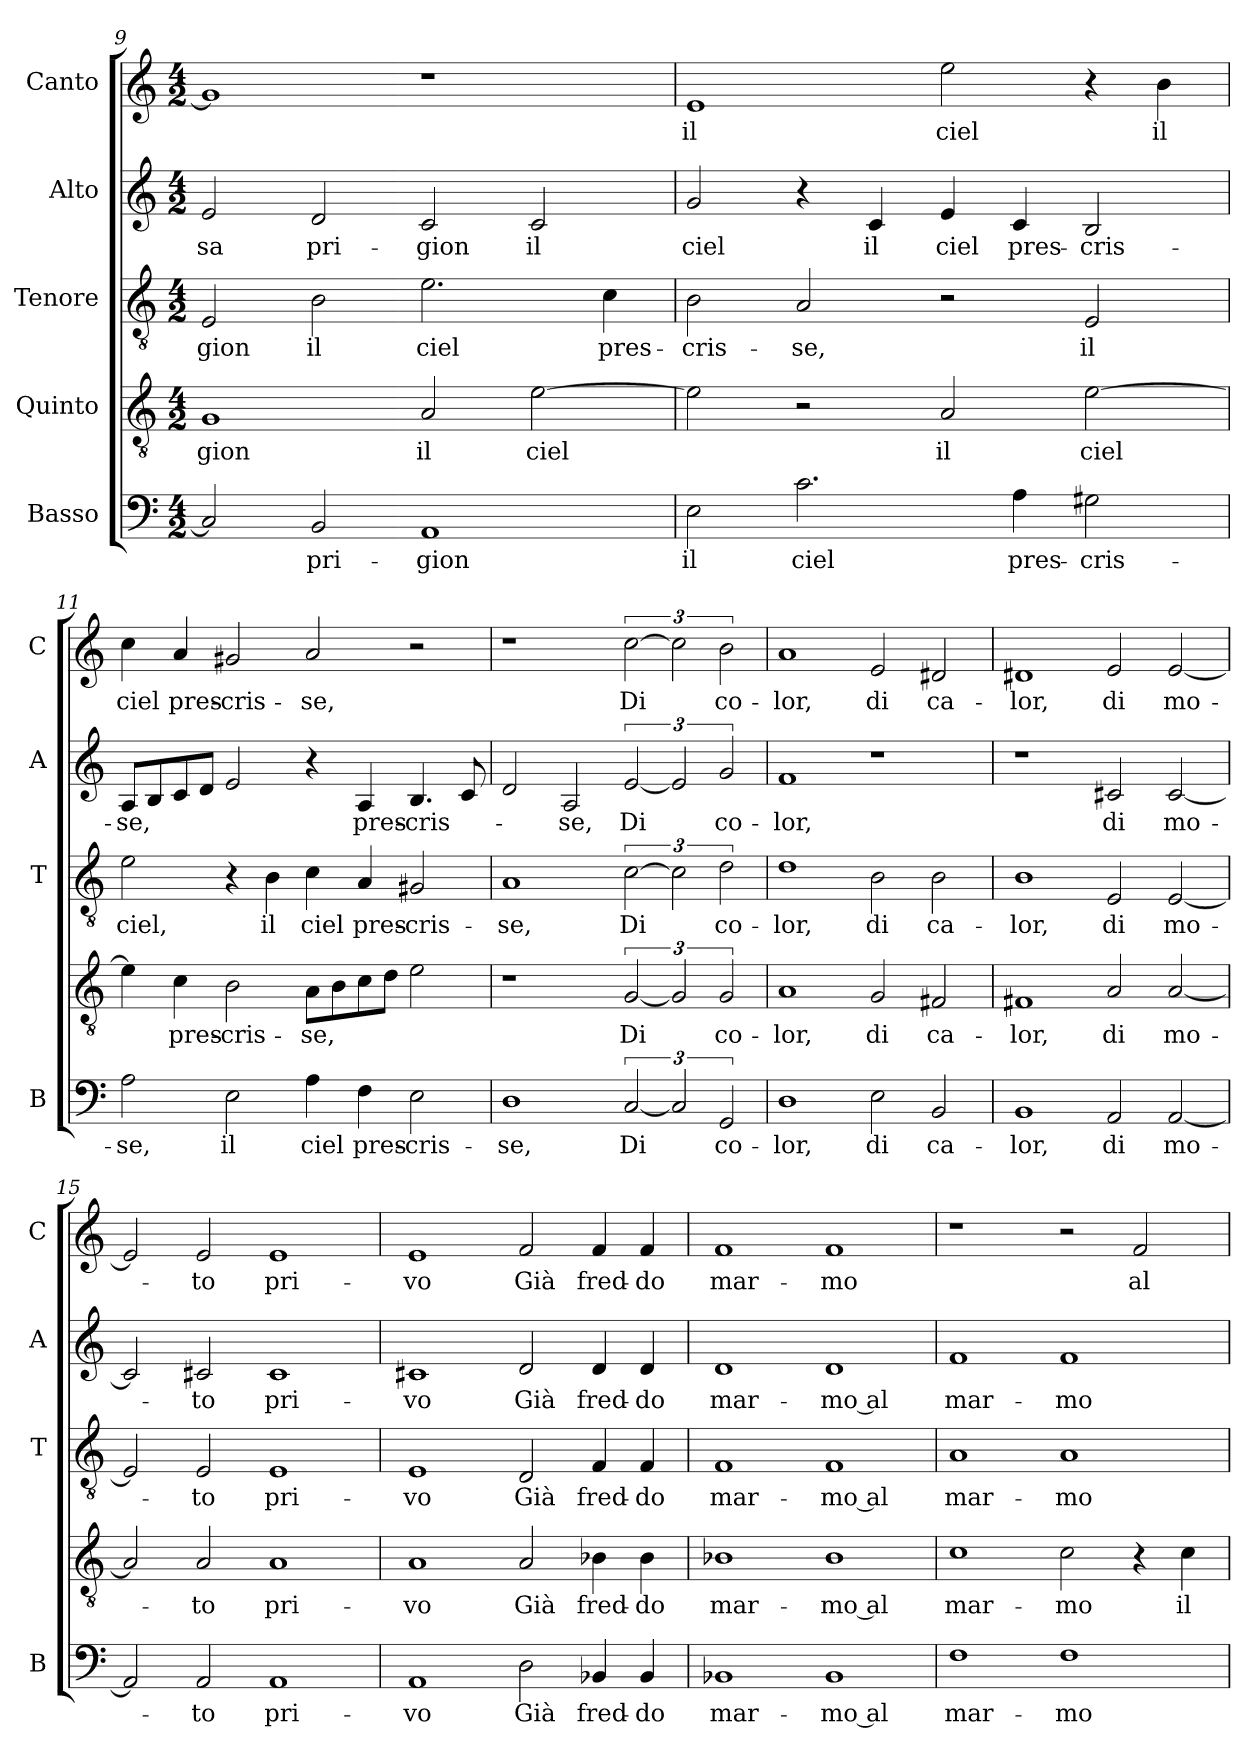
**kern	**text	**kern	**text	**kern	**text	**kern	**text	**kern	**text
*part5	*part5	*part4	*part4	*part3	*part3	*part2	*part2	*part1	*part1
*staff5	*staff5	*staff4	*staff4	*staff3	*staff3	*staff2	*staff2	*staff1	*staff1
*I"Basso	*	*I"Quinto	*	*I"Tenore	*	*I"Alto	*	*I"Canto	*
*I'B	*	*	*	*I'T	*	*I'A	*	*I'C	*
*clefF4	*	*clefGv2	*	*clefGv2	*	*clefG2	*	*clefG2	*
*k[]	*	*k[]	*	*k[]	*	*k[]	*	*k[]	*
*C:	*	*C:	*	*C:	*	*C:	*	*C:	*
*M4/2	*	*M4/2	*	*M4/2	*	*M4/2	*	*M4/2	*
=9	=9	=9	=9	=9	=9	=9	=9	=9	=9
!	!	!	!LO:LY:b	!	!LO:LY:b	!	!LO:LY:b	!	!
2C/]	.	1G	-gion	2E/	-gion	2e/	-sa	1g]	.
!	!LO:LY:b	!	!	!	!LO:LY:b	!	!LO:LY:b	!	!
2BB/	pri-	.	.	2B\	il	2d/	pri-	.	.
!	!LO:LY:b	!	!LO:LY:b	!	!LO:LY:b	!	!LO:LY:b	!	!
1AA	-gion	2A/	il	2.e\	ciel	2c/	-gion	1r	.
!	!	!	!LO:LY:b	!	!	!	!LO:LY:b	!	!
.	.	[2e\	ciel	.	.	2c/	il	.	.
!	!	!	!	!	!LO:LY:b	!	!	!	!
.	.	.	.	4c\	pres-	.	.	.	.
=10	=10	=10	=10	=10	=10	=10	=10	=10	=10
!	!LO:LY:b	!	!	!	!LO:LY:b	!	!LO:LY:b	!	!LO:LY:b
2E\	il	2e\]	.	2B\	-cris-	2g/	ciel	1e	il
!	!LO:LY:b	!	!	!	!LO:LY:b	!	!	!	!
2.c\	ciel	2r	.	2A/	-se,	4r	.	.	.
!	!	!	!	!	!	!	!LO:LY:b	!	!
.	.	.	.	.	.	4c/	il	.	.
!	!	!	!LO:LY:b	!	!	!	!LO:LY:b	!	!LO:LY:b
.	.	2A/	il	2r	.	4e/	ciel	2ee\	ciel
!	!LO:LY:b	!	!	!	!	!	!LO:LY:b	!	!
4A\	pres-	.	.	.	.	4c/	pres-	.	.
!	!LO:LY:b	!	!LO:LY:b	!	!LO:LY:b	!	!LO:LY:b	!	!
2G#X\	-cris-	[2e\	ciel	2E/	il	2B/	-cris-	4r	.
!	!	!	!	!	!	!	!	!	!LO:LY:b
.	.	.	.	.	.	.	.	4b\	il
!!LO:PB:g=z
=11	=11	=11	=11	=11	=11	=11	=11	=11	=11
!	!LO:LY:b	!	!	!	!LO:LY:b	!	!LO:LY:b	!	!LO:LY:b
2A\	-se,	4e\]	.	2e\	ciel,	8A/L	-se,	4cc\	ciel
.	.	.	.	.	.	8B/	.	.	.
!	!	!	!LO:LY:b	!	!	!	!	!	!LO:LY:b
.	.	4c\	pres-	.	.	8c/	.	4a/	pres-
.	.	.	.	.	.	8d/J	.	.	.
!	!LO:LY:b	!	!LO:LY:b	!	!	!	!	!	!LO:LY:b
2E\	il	2B\	-cris-	4r	.	2e/	.	2g#X/	-cris-
!	!	!	!	!	!LO:LY:b	!	!	!	!
.	.	.	.	4B\	il	.	.	.	.
!	!LO:LY:b	!	!LO:LY:b	!	!LO:LY:b	!	!	!	!LO:LY:b
4A\	ciel	8A\L	-se,	4c\	ciel	4r	.	2a/	-se,
.	.	8B\	.	.	.	.	.	.	.
!	!LO:LY:b	!	!	!	!LO:LY:b	!	!LO:LY:b	!	!
4F\	pres-	8c\	.	4A/	pres-	4A/	pres-	.	.
.	.	8d\J	.	.	.	.	.	.	.
!	!LO:LY:b	!	!	!	!LO:LY:b	!	!LO:LY:b	!	!
2E\	-cris-	2e\	.	2G#X/	-cris-	4.B/	-cris-	2r	.
.	.	.	.	.	.	8c/	.	.	.
=12	=12	=12	=12	=12	=12	=12	=12	=12	=12
!	!LO:LY:b	!	!	!	!LO:LY:b	!	!	!	!
1D	-se,	1r	.	1A	-se,	2d/	.	1r	.
!	!	!	!	!	!	!	!LO:LY:b	!	!
.	.	.	.	.	.	2A/	-se,	.	.
!	!LO:LY:b	!	!LO:LY:b	!	!LO:LY:b	!	!LO:LY:b	!	!LO:LY:b
[3C/	Di	[3G/	Di	[3c\	Di	[3e/	Di	[3cc\	Di
3C/]	.	3G/]	.	3c\]	.	3e/]	.	3cc\]	.
!	!LO:LY:b	!	!LO:LY:b	!	!LO:LY:b	!	!LO:LY:b	!	!LO:LY:b
3GG/	co-	3G/	co-	3d\	co-	3g/	co-	3b\	co-
=13	=13	=13	=13	=13	=13	=13	=13	=13	=13
!	!LO:LY:b	!	!LO:LY:b	!	!LO:LY:b	!	!LO:LY:b	!	!LO:LY:b
1D	-lor,	1A	-lor,	1d	-lor,	1f	-lor,	1a	-lor,
!	!LO:LY:b	!	!LO:LY:b	!	!LO:LY:b	!	!	!	!LO:LY:b
2E\	di	2G/	di	2B\	di	1r	.	2e/	di
!	!LO:LY:b	!	!LO:LY:b	!	!LO:LY:b	!	!	!	!LO:LY:b
2BB/	ca-	2F#X/	ca-	2B\	ca-	.	.	2d#X/	ca-
=14	=14	=14	=14	=14	=14	=14	=14	=14	=14
!	!LO:LY:b	!	!LO:LY:b	!	!LO:LY:b	!	!	!	!LO:LY:b
1BB	-lor,	1F#X	-lor,	1B	-lor,	1r	.	1d#X	-lor,
!	!LO:LY:b	!	!LO:LY:b	!	!LO:LY:b	!	!LO:LY:b	!	!LO:LY:b
2AA/	di	2A/	di	2E/	di	2c#X/	di	2e/	di
!	!LO:LY:b	!	!LO:LY:b	!	!LO:LY:b	!	!LO:LY:b	!	!LO:LY:b
[2AA/	mo-	[2A/	mo-	[2E/	mo-	[2c#/	mo-	[2e/	mo-
=15	=15	=15	=15	=15	=15	=15	=15	=15	=15
2AA/]	.	2A/]	.	2E/]	.	2c#/]	.	2e/]	.
!	!LO:LY:b	!	!LO:LY:b	!	!LO:LY:b	!	!LO:LY:b	!	!LO:LY:b
2AA/	-to	2A/	-to	2E/	-to	2c#X/	-to	2e/	-to
!	!LO:LY:b	!	!LO:LY:b	!	!LO:LY:b	!	!LO:LY:b	!	!LO:LY:b
1AA	pri-	1A	pri-	1E	pri-	1c#	pri-	1e	pri-
=16	=16	=16	=16	=16	=16	=16	=16	=16	=16
!	!LO:LY:b	!	!LO:LY:b	!	!LO:LY:b	!	!LO:LY:b	!	!LO:LY:b
1AA	-vo	1A	-vo	1E	-vo	1c#X	-vo	1e	-vo
!	!LO:LY:b	!	!LO:LY:b	!	!LO:LY:b	!	!LO:LY:b	!	!LO:LY:b
2D\	Già	2A/	Già	2D/	Già	2d/	Già	2f/	Già
!	!LO:LY:b	!	!LO:LY:b	!	!LO:LY:b	!	!LO:LY:b	!	!LO:LY:b
4BB-X/	fred-	4B-X\	fred-	4F/	fred-	4d/	fred-	4f/	fred-
!	!LO:LY:b	!	!LO:LY:b	!	!LO:LY:b	!	!LO:LY:b	!	!LO:LY:b
4BB-/	-do	4B-\	-do	4F/	-do	4d/	-do	4f/	-do
!!LO:LB:g=z
=17	=17	=17	=17	=17	=17	=17	=17	=17	=17
!	!LO:LY:b	!	!LO:LY:b	!	!LO:LY:b	!	!LO:LY:b	!	!LO:LY:b
1BB-X	mar-	1B-X	mar-	1F	mar-	1d	mar-	1f	mar-
!	!LO:LY:b	!	!LO:LY:b	!	!LO:LY:b	!	!LO:LY:b	!	!LO:LY:b
1BB-	-mo al	1B-	-mo al	1F	-mo al	1d	-mo al	1f	-mo
=18	=18	=18	=18	=18	=18	=18	=18	=18	=18
!	!LO:LY:b	!	!LO:LY:b	!	!LO:LY:b	!	!LO:LY:b	!	!
1F	mar-	1c	mar-	1A	mar-	1f	mar-	1r	.
!	!LO:LY:b	!	!LO:LY:b	!	!LO:LY:b	!	!LO:LY:b	!	!
1F	-mo	2c\	-mo	1A	-mo	1f	-mo	2r	.
!	!	!	!	!	!	!	!	!	!LO:LY:b
.	.	4r	.	.	.	.	.	2f/	al
!	!	!	!LO:LY:b	!	!	!	!	!	!
.	.	4c\	il	.	.	.	.	.	.
=	=	=	=	=	=	=	=	=	=
*-	*-	*-	*-	*-	*-	*-	*-	*-	*-
